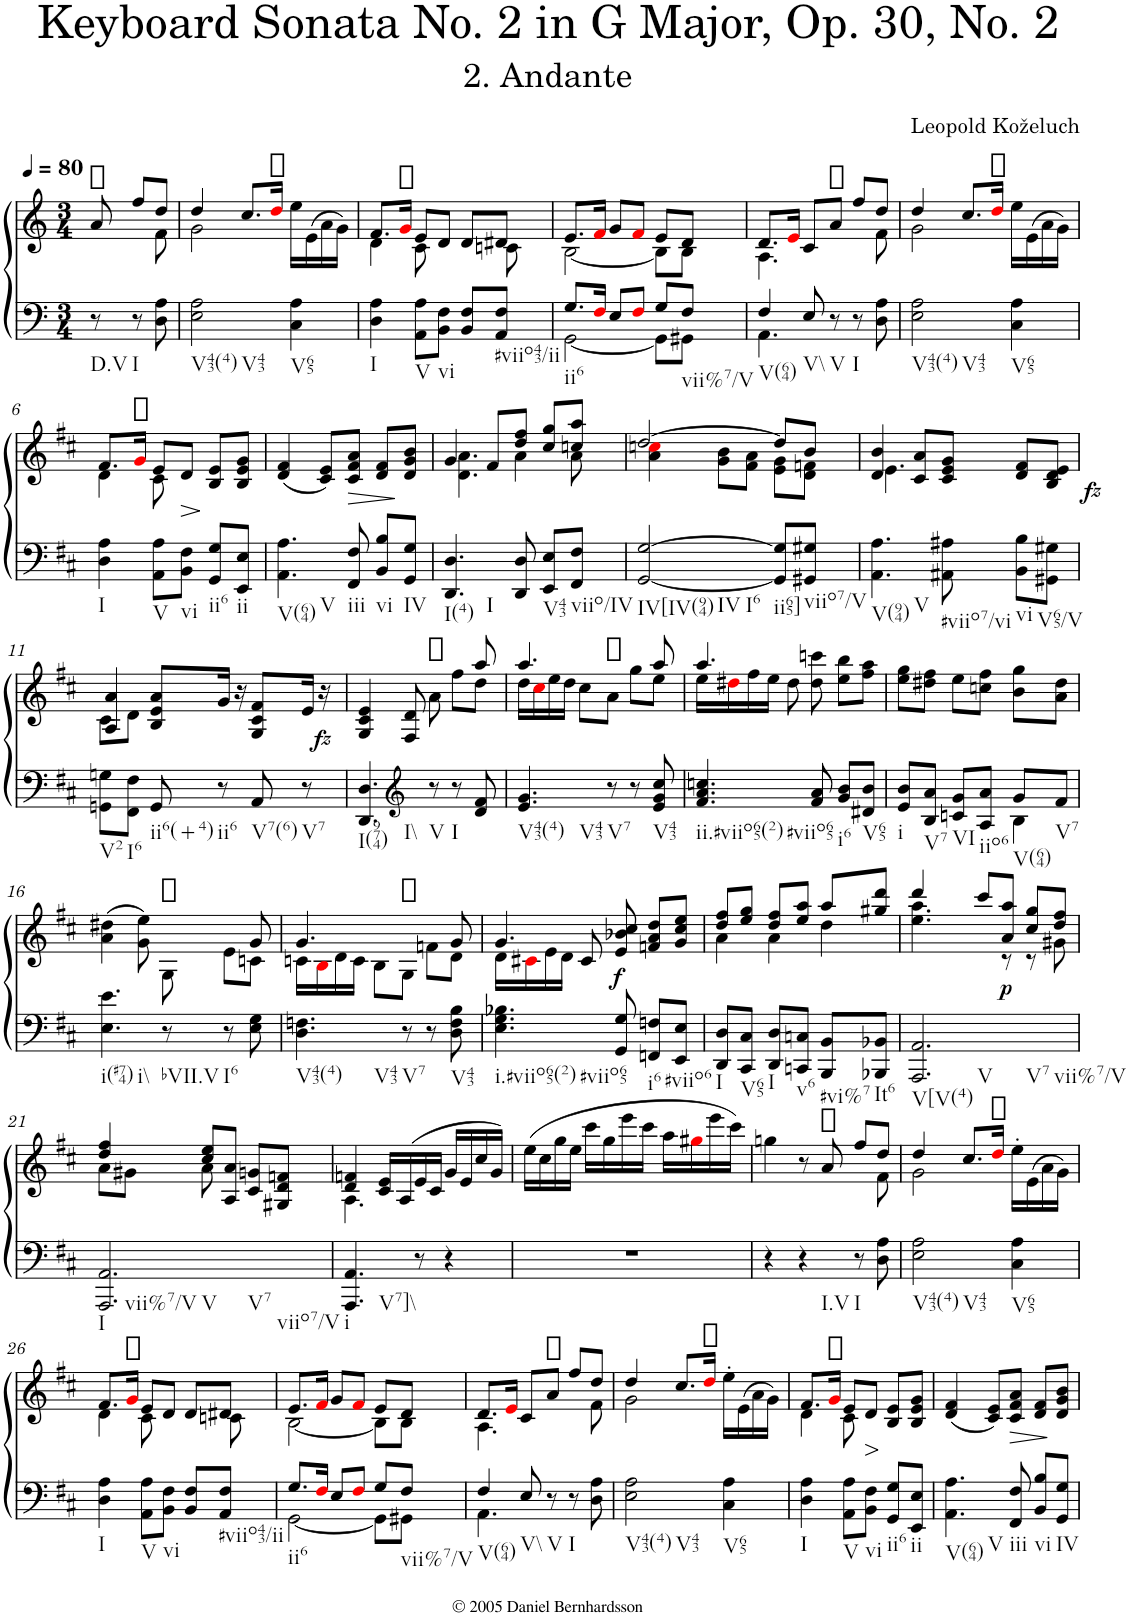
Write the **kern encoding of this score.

**kern	**kern	**dynam
*part1	*part1	*part1
*staff2	*staff1	*staff1/2
*I"Piano	*	*
*I'Pno.	*	*
*clefF4	*clefG2	*
*k[f#c#]	*k[f#c#]	*
*D:	*D:	*
*M3/4	*M3/4	*
*MM80	*MM80	*
=	=	=
*	*^	*
!LO:TX:b:t=D.V	!	!	!
8r	8a/	4ryy	.
!LO:TX:b:t=I	!	!	!
8r	8ff#/L	.	.
8D\ 8A\	8dd/J	8f#\	.
=1	=1	=1	=1
!LO:TX:b:t=V43(4)	!	!	!
!LO:TX:b:t=V43	!	!	!
2E\ 2A\	4dd/	2g\	.
.	8.cc#/L	.	.
.	16ddi/Jk	.	.
!LO:TX:b:t=V65	!	!	!
4C#\ 4A\	16ee\LL	4ryy	.
.	(16e\	.	.
.	16a\	.	.
.	16g\JJ)	.	.
=2	=2	=2	=2
!LO:TX:b:t=I	!	!	!
4D\ 4A\	8.f#/L	4d\	.
.	16gi/Jk	.	.
!LO:TX:b:t=V	!	!	!
8AA\ 8A\L	8e/L	8c#\	.
!LO:TX:b:t=vi	!	!	!
8BB\ 8F#\J	8d/J	8ryy	.
8BB/ 8F#/L	8d/L	8ryy	.
!LO:TX:b:t=#viio43/ii	!	!	!
8AA/ 8F#/J	8d#X/J	8cn\	.
=3	=3	=3	=3
*^	*	*	*
!LO:TX:b:t=ii6	!	!	!	!
8.G/L	[<2GG\	8.e/L	[<2B\	.
16F#i/Jk	.	16f#i/Jk	.	.
8E/L	.	8g/L	.	.
8F#i/J	.	8f#i/J	.	.
8G/L	8GG\L]	8e/L	8B\L]	.
!LO:TX:b:t=vii%7/V	!	!	!	!
8F#/J	8GG#X\J	8d/J	8B\J	.
=4	=4	=4	=4	=4
!LO:TX:b:t=V(64)	!	!	!	!
4F#/	4.AA\	8.d/L	4.A\	.
.	.	16ei/Jk	.	.
!LO:TX:b:t=V\\	!	!	!	!
8E/	.	8c#/L	.	.
!LO:TX:b:t=V	!	!	!	!
8r	8ryy	8a/J	4ryy	.
!LO:TX:b:t=I	!	!	!	!
8r	4ryy	8ff#/L	.	.
8D\ 8A\	.	8dd/J	8f#\	.
*v	*v	*	*	*
=5	=5	=5	=5
!LO:TX:b:t=V43(4)	!	!	!
!LO:TX:b:t=V43	!	!	!
2E\ 2A\	4dd/	2g\	.
.	8.cc#/L	.	.
.	16ddi/Jk	.	.
!LO:TX:b:t=V65	!	!	!
4C#\ 4A\	16ee\LL	4ryy	.
.	(16e\	.	.
.	16a\	.	.
.	16g\JJ)	.	.
!!LO:LB:g=z	!!
=6	=6	=6	=6
!LO:TX:b:t=I	!	!	!
4D\ 4A\	8.f#/L	4d\	.
.	16gi/Jk	.	.
!LO:TX:b:t=V	!	!	!
8AA\ 8A\L	8e/L	8c#\	.
!LO:TX:b:t=vi	!	!	!
!	!	!	!LO:HP:b
8BB\ 8F#\J	8d/J	8ryy	>
!LO:TX:b:t=ii6	!	!	!
8GG/ 8G/L	8B/ 8e/L	4ryy	]
!LO:TX:b:t=ii	!	!	!
8EE/ 8E/J	8B/ 8e/ 8g/J	.	.
*	*v	*v	*
=7	=7	=7
!LO:TX:b:t=V(64)	!	!
!LO:TX:b:t=V	!	!
4.AA\ 4.A\	(4d/ 4f#/	.
.	8c#/ 8e/L)	.
!LO:TX:b:t=iii	!	!
!	!	!LO:HP:b
8FF#/ 8F#/	8c#/ 8f#/ 8a/J	>
!LO:TX:b:t=vi	!	!
8BB/ 8B/L	8d/ 8f#/L	.
!LO:TX:b:t=IV	!	!
8GG/ 8G/J	8d/ 8g/ 8b/J	]
=8	=8	=8
*	*^	*
!LO:TX:b:t=I(4)	!	!	!
!LO:TX:b:t=I	!	!	!
4.DD/ 4.D/	4g/	4.d\ 4.a\	.
.	8f#/L	.	.
8DD/ 8D/	8dd/ 8ff#/J	4a\	.
!LO:TX:b:t=V43	!	!	!
8EE/ 8E/L	8cc#/ 8gg/L	.	.
!LO:TX:b:t=viio/IV	!	!	!
8FF#/ 8F#/J	8ccn/ 8aa/J	8a\	.
=9	=9	=9	=9
!LO:TX:b:t=IV[IV(94)	!	!	!
!LO:TX:b:t=IV	!	!	!
!LO:TX:b:t=I6	!	!	!
[<2GG/ [>2G/	[>2dd/	4a\ 4ccni\	.
.	.	8g\ 8b\L	.
.	.	8f#\ 8a\J	.
!LO:TX:b:t=ii65]	!	!	!
8GG/] 8G/]L	8dd/L]	8e\ 8g\L	.
!LO:TX:b:t=viio7/V	!	!	!
8GG#X/ 8G#X/J	8b/J	8d\ 8fn\J	.
=10	=10	=10	=10
!LO:TX:b:t=V(94)	!	!	!
!LO:TX:b:t=V	!	!	!
4.AA\ 4.A\	4d/ 4b/	4.e\	.
.	8c#/ 8a/L	.	.
!LO:TX:b:t=#viio7/vi	!	!	!
8AA#X\ 8A#X\	8c#/ 8e/ 8g/J	8ryy	.
!LO:TX:b:t=vi	!	!	!
8BB\ 8B\L	8d/ 8f#/L	4ryy	.
!LO:TX:b:t=V65/V	!	!	!
!	!	!	!LO:DY:b
8GG#X\ 8G#X\J	8B/ 8d/ 8e/J	.	fz
!!LO:LB:g=z	!!
=11	=11	=11	=11
!LO:TX:b:t=V2	!	!	!
8GGn\ 8Gn\L	4A/ 4a/	8c#\L	.
!LO:TX:b:t=I6	!	!	!
8FF#\ 8F#\J	.	8d\J	.
!LO:TX:b:t=ii6(+4)	!	!	!
8GG/	8B/ 8e/ 8a/L	8ryy	.
!LO:TX:b:t=ii6	!	!	!
8r	16g/Jk	8ryy	.
.	16r	.	.
!LO:TX:b:t=V7(6)	!	!	!
8AA/	8G/ 8c#/ 8f#/L	4ryy	.
!LO:TX:b:t=V7	!	!	!
8r	16e/Jk	.	.
!	!	!	!LO:DY:b
.	16r	.	fz
=12	=12	=12	=12
!LO:TX:b:t=I(974)	!	!	!
!LO:TX:b:t=I\\	!	!	!
4.DD/ 4.D/	4G/ 4c#/ 4e/	4ryy	.
*clefG2	*	*	*
.	8F#/ 8d/	8ryy	.
!LO:TX:b:t=V	!	!	!
8r	8ryy	8a\	.
!LO:TX:b:t=I	!	!	!
8r	8ryy	8ff#\L	.
8d/ 8f#/	8aa/	8dd\J	.
=13	=13	=13	=13
!LO:TX:b:t=V43(4)	!	!	!
!LO:TX:b:t=V43	!	!	!
4.e/ 4.g/	4.aa/	16dd\LL	.
.	.	16cc#i\	.
.	.	16ee\	.
.	.	16dd\JJ	.
.	.	8cc#\L	.
!LO:TX:b:t=V7	!	!	!
8r	8ryy	8a\J	.
8r	8ryy	8gg\L	.
!LO:TX:b:t=V43	!	!	!
8e/ 8g/ 8cc#/	8aa/	8ee\J	.
=14	=14	=14	=14
!LO:TX:b:t=ii.#viio65(2)	!	!	!
!LO:TX:b:t=#viio65	!	!	!
4.f#/ 4.a/ 4.ccn/	4.aa/	16ee\LL	.
.	.	16dd#Xi\	.
.	.	16ff#\	.
.	.	16ee\JJ	.
.	.	8dd#\	.
8f#/ 8a/	8dd#\ 8cccn\	8ryy	.
!LO:TX:b:t=i6	!	!	!
8g/ 8b/L	8ee\ 8bb\L	4ryy	.
!LO:TX:b:t=V65	!	!	!
8d#X/ 8b/J	8ff#\ 8aa\J	.	.
*	*v	*v	*
=15	=15	=15
*^	*	*
!LO:TX:b:t=i	!	!	!
8e/ 8b/L	4ryy	8ee\ 8gg\L	.
!LO:TX:b:t=V7	!	!	!
8B/ 8a/J	.	8dd#X\ 8ff#\J	.
!LO:TX:b:t=VI	!	!	!
8cn/ 8g/L	4ryy	8ee\L	.
!LO:TX:b:t=iio6	!	!	!
8A/ 8a/J	.	8ccn\ 8ff#\J	.
!LO:TX:b:t=V(64)	!	!	!
8g/L	4B\	8b\ 8gg\L	.
!LO:TX:b:t=V7	!	!	!
8f#/J	.	8a\ 8dd#\J	.
*v	*v	*	*
!!LO:LB:g=z
=16	=16	=16
*	*^	*
!LO:TX:b:t=i(#74)	!	!	!
!LO:TX:b:t=i\\	!	!	!
4.E\ 4.e\	(4a\ 4dd#X\	4ryy	.
.	8g\ 8ee\)	8ryy	.
!LO:TX:b:t=bVII.V	!	!	!
8r	8ryy	8G\	.
!LO:TX:b:t=I6	!	!	!
8r	8ryy	8e\L	.
8E\ 8G\	8g/	8cn\J	.
=17	=17	=17	=17
!LO:TX:b:t=V43(4)	!	!	!
!LO:TX:b:t=V43	!	!	!
4.D\ 4.Fn\	4.g/	16cn\LL	.
.	.	16Bi\	.
.	.	16d\	.
.	.	16c\JJ	.
.	.	8B\L	.
!LO:TX:b:t=V7	!	!	!
8r	8ryy	8G\J	.
8r	8ryy	8fn\L	.
!LO:TX:b:t=V43	!	!	!
8D\ 8F\ 8B\	8g/	8d\J	.
=18	=18	=18	=18
!LO:TX:b:t=i.#viio65(2)	!	!	!
!LO:TX:b:t=#viio65	!	!	!
4.E\ 4.G\ 4.B-X\	4.g/	16d\LL	.
.	.	16c#Xi\	.
.	.	16e\	.
.	.	16d\JJ	.
.	.	8c#/	.
!	!	!	!LO:DY:b
8GG/ 8G/	8e/ 8b-X/ 8cc#/	8ryy	f
!LO:TX:b:t=i6	!	!	!
8FFn/ 8Fn/L	8fn/ 8a/ 8dd/L	4ryy	.
!LO:TX:b:t=#viio6	!	!	!
8EE/ 8E/J	8g/ 8cc#/ 8ee/J	.	.
=19	=19	=19	=19
!LO:TX:b:t=I	!	!	!
8DD/ 8D/L	8dd/ 8ff#/L	4a\	.
!LO:TX:b:t=V65	!	!	!
8CC#/ 8C#/J	8ee/ 8gg/J	.	.
!LO:TX:b:t=I	!	!	!
8DD/ 8D/L	8dd/ 8ff#/L	4a\	.
!LO:TX:b:t=v6	!	!	!
8CCn/ 8Cn/J	8ee/ 8aa/J	.	.
!LO:TX:b:t=#vi%7	!	!	!
8BBB/ 8BB/L	8aa/L	4dd\	.
!LO:TX:b:t=It6	!	!	!
8BBB-X/ 8BB-X/J	8gg#X/ 8ddd/J	.	.
=20	=20	=20	=20
!LO:TX:b:t=V[V(4)	!	!	!
!LO:TX:b:t=V	!	!	!
!LO:TX:b:t=V7	!	!	!
!LO:TX:b:t=vii%7/V	!	!	!
2.AAA/ 2.AA/	4ddd/	4.ee\ 4.aa\	.
.	8ccc#/L	.	.
!	!	!	!LO:DY:b
.	8a/ 8aa/J	8r	p
.	8cc#/ 8gg/L	8r	.
.	8dd/ 8ff#/J	8g#X\	.
!!LO:LB:g=z	!!
=21	=21	=21	=21
!LO:TX:b:t=I	!	!	!
!LO:TX:b:t=vii%7/V	!	!	!
!LO:TX:b:t=V	!	!	!
!LO:TX:b:t=V7	!	!	!
!LO:TX:b:t=viio7/V	!	!	!
2.AAA/ 2.AA/	4dd/ 4ff#/	8a\L	.
.	.	8g#X\J	.
.	8cc#/ 8ee/L	8a\	.
.	8A/ 8a/J	8ryy	.
.	8c#/ 8gn/L	4ryy	.
.	8G#X/ 8d/ 8fn/J	.	.
=22	=22	=22	=22
!LO:TX:b:t=i	!	!	!
!LO:TX:b:t=V7]\\	!	!	!
4.AAA/ 4.AA/	4d/ 4fn/	4.A\	.
.	16c#/ 16e/LL	.	.
.	(16A/	.	.
8r	16e/	8ryy	.
.	16c#/JJ	.	.
4r	16g/LL	4ryy	.
.	16e/	.	.
.	16cc#/	.	.
.	16g/JJ)	.	.
*	*v	*v	*
=23	=23	=23
2.r	(16ee\LL	.
.	16cc#\	.
.	16gg\	.
.	16ee\JJ	.
.	16ccc#\LL	.
.	16gg\	.
.	16eee\	.
.	16ccc#\JJ	.
.	16aa\LL	.
.	16gg#Xi\	.
.	16eee\	.
.	16ccc#\JJ)	.
=24	=24	=24
*	*^	*
4r	4ggn\	4ryy	.
!LO:TX:b:t=I.V	!	!	!
4r	8r	8ryy	.
.	8a/	4ryy	.
!LO:TX:b:t=I	!	!	!
8r	8ff#/L	.	.
8D\ 8A\	8dd/J	8f#\	.
=25	=25	=25	=25
!LO:TX:b:t=V43(4)	!	!	!
!LO:TX:b:t=V43	!	!	!
2E\ 2A\	4dd/	2g\	.
.	8.cc#/L	.	.
.	16ddi/Jk	.	.
!LO:TX:b:t=V65	!	!	!
4C#\ 4A\	16ee'\LL	4ryy	.
.	(16e\	.	.
.	16a\	.	.
.	16g\JJ)	.	.
!!LO:LB:g=z	!!
=26	=26	=26	=26
!LO:TX:b:t=I	!	!	!
4D\ 4A\	8.f#/L	4d\	.
.	16gi/Jk	.	.
!LO:TX:b:t=V	!	!	!
8AA\ 8A\L	8e/L	8c#\	.
!LO:TX:b:t=vi	!	!	!
8BB\ 8F#\J	8d/J	8ryy	.
8BB/ 8F#/L	8d/L	8ryy	.
!LO:TX:b:t=#viio43/ii	!	!	!
8AA/ 8F#/J	8d#X/J	8cn\	.
=27	=27	=27	=27
*^	*	*	*
!LO:TX:b:t=ii6	!	!	!	!
8.G/L	[<2GG\	8.e/L	[<2B\	.
16F#i/Jk	.	16f#i/Jk	.	.
8E/L	.	8g/L	.	.
8F#i/J	.	8f#i/J	.	.
8G/L	8GG\L]	8e/L	8B\L]	.
!LO:TX:b:t=vii%7/V	!	!	!	!
8F#/J	8GG#X\J	8d/J	8B\J	.
=28	=28	=28	=28	=28
!LO:TX:b:t=V(64)	!	!	!	!
4F#/	4.AA\	8.d/L	4.A\	.
.	.	16ei/Jk	.	.
!LO:TX:b:t=V\\	!	!	!	!
8E/	.	8c#/L	.	.
!LO:TX:b:t=V	!	!	!	!
8r	8ryy	8a/J	4ryy	.
!LO:TX:b:t=I	!	!	!	!
8r	4ryy	8ff#/L	.	.
8D\ 8A\	.	8dd/J	8f#\	.
*v	*v	*	*	*
=29	=29	=29	=29
!LO:TX:b:t=V43(4)	!	!	!
!LO:TX:b:t=V43	!	!	!
2E\ 2A\	4dd/	2g\	.
.	8.cc#/L	.	.
.	16ddi/Jk	.	.
!LO:TX:b:t=V65	!	!	!
4C#\ 4A\	16ee'\LL	4ryy	.
.	(16e\	.	.
.	16a\	.	.
.	16g\JJ)	.	.
=30	=30	=30	=30
!LO:TX:b:t=I	!	!	!
4D\ 4A\	8.f#/L	4d\	.
.	16gi/Jk	.	.
!LO:TX:b:t=V	!	!	!
8AA\ 8A\L	8e/L	8c#\	.
!LO:TX:b:t=vi	!	!	!
!	!	!	!LO:HP:b
8BB\ 8F#\J	8d/J	8ryy	>
!LO:TX:b:t=ii6	!	!	!
8GG/ 8G/L	8B/ 8e/L	4ryy	]
!LO:TX:b:t=ii	!	!	!
8EE/ 8E/J	8B/ 8e/ 8g/J	.	.
*	*v	*v	*
=31	=31	=31
!LO:TX:b:t=V(64)	!	!
!LO:TX:b:t=V	!	!
4.AA\ 4.A\	(4d/ 4f#/	.
.	8c#/ 8e/L)	.
!LO:TX:b:t=iii	!	!
!	!	!LO:HP:b
8FF#/ 8F#/	8c#/ 8f#/ 8a/J	>
!LO:TX:b:t=vi	!	!
8BB/ 8B/L	8d/ 8f#/L	.
!LO:TX:b:t=IV	!	!
8GG/ 8G/J	8d/ 8g/ 8b/J	]
=	=	=
*-	*-	*-
